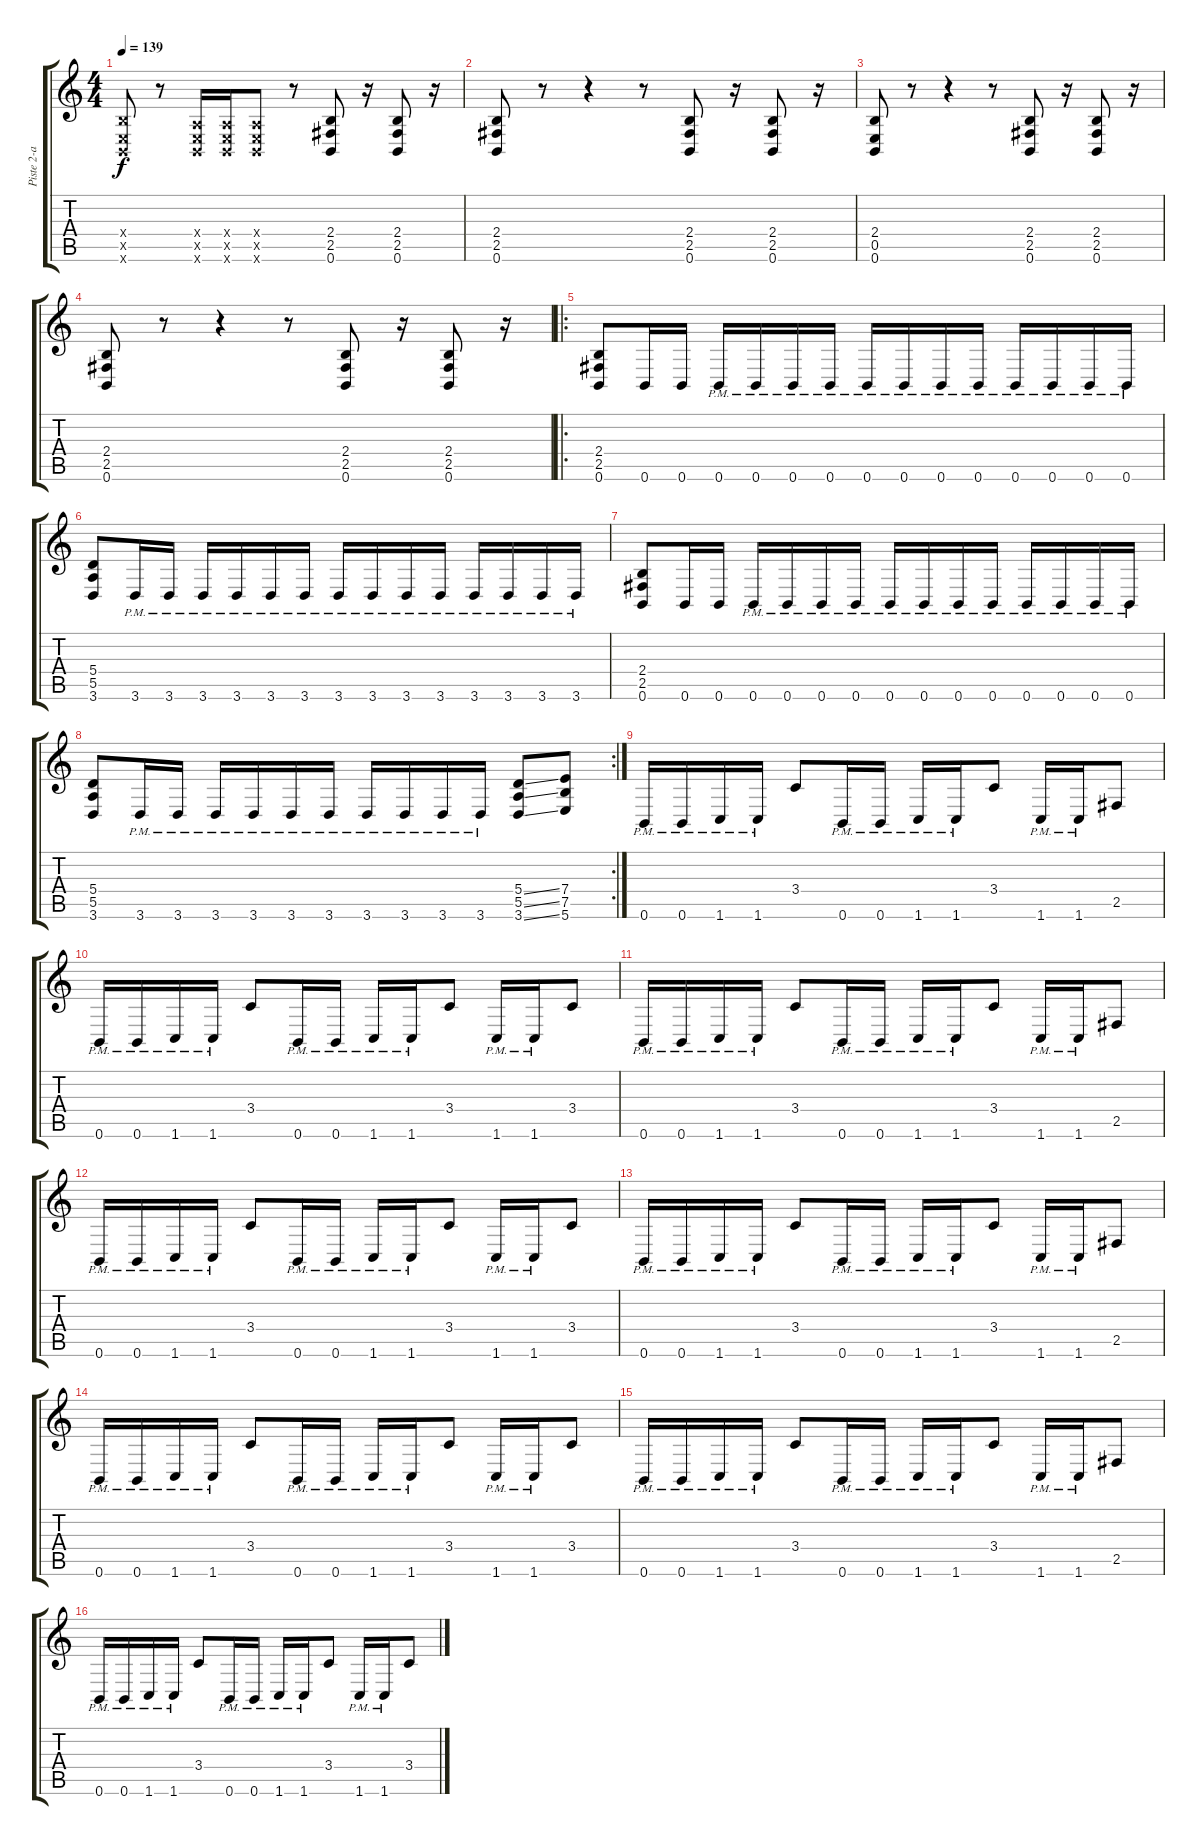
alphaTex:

\track ("Piste 2-a" "Piste 2-a") {instrument distortionguitar}
\staff {score tabs}
\tuning (B3 Gb3 D3 A2 E2 B1) {hide}
\ts (4 4)
\tempo 139
\clef g2
\ks c
(2.4{x} 0.5{x} 0.6{x}).8{dy f volume 13 balance 14} r.8 (0.4{x} 0.5{x} 0.6{x}).16 (0.4{x} 0.5{x} 0.6{x}).16 (0.4{x} 0.5{x} 0.6{x}).8 r.8 (2.4 2.5 0.6).8 r.16 (2.4 2.5 0.6).8 r.16 |
(2.4 2.5 0.6).8 r.8 r.4 r.8 (2.4 2.5 0.6).8 r.16 (2.4 2.5 0.6).8 r.16 |
(2.4 0.5 0.6).8 r.8 r.4 r.8 (2.4 2.5 0.6).8 r.16 (2.4 2.5 0.6).8 r.16 |
(2.4 2.5 0.6).8 r.8 r.4 r.8 (2.4 2.5 0.6).8 r.16 (2.4 2.5 0.6).8 r.16 |
\ro
(2.4 2.5 0.6).8{volume 11 balance 14} 0.6.16 0.6.16 0.6{pm}.16 0.6{pm}.16 0.6{pm}.16 0.6{pm}.16 0.6{pm}.16 0.6{pm}.16 0.6{pm}.16 0.6{pm}.16 0.6{pm}.16 0.6{pm}.16 0.6{pm}.16 0.6{pm}.16 |
(5.4 5.5 3.6).8 3.6{pm}.16 3.6{pm}.16 3.6{pm}.16 3.6{pm}.16 3.6{pm}.16 3.6{pm}.16 3.6{pm}.16 3.6{pm}.16 3.6{pm}.16 3.6{pm}.16 3.6{pm}.16 3.6{pm}.16 3.6{pm}.16 3.6{pm}.16 |
(2.4 2.5 0.6).8 0.6.16 0.6.16 0.6{pm}.16 0.6{pm}.16 0.6{pm}.16 0.6{pm}.16 0.6{pm}.16 0.6{pm}.16 0.6{pm}.16 0.6{pm}.16 0.6{pm}.16 0.6{pm}.16 0.6{pm}.16 0.6{pm}.16 |
\rc 2
(5.4 5.5 3.6).8 3.6{pm}.16 3.6{pm}.16 3.6{pm}.16 3.6{pm}.16 3.6{pm}.16 3.6{pm}.16 3.6{pm}.16 3.6{pm}.16 3.6{pm}.16 3.6{pm}.16 (5.4{ss} 5.5{ss} 3.6{ss}).8 (7.4 7.5 5.6).8 |
0.6{pm}.16{volume 9} 0.6{pm}.16 1.6{pm}.16 1.6{pm}.16 3.4.8 0.6{pm}.16 0.6{pm}.16 1.6{pm}.16 1.6{pm}.16 3.4.8 1.6{pm}.16 1.6{pm}.16 2.5.8 |
0.6{pm}.16 0.6{pm}.16 1.6{pm}.16 1.6{pm}.16 3.4.8 0.6{pm}.16 0.6{pm}.16 1.6{pm}.16 1.6{pm}.16 3.4.8 1.6{pm}.16 1.6{pm}.16 3.4.8 |
0.6{pm}.16 0.6{pm}.16 1.6{pm}.16 1.6{pm}.16 3.4.8 0.6{pm}.16 0.6{pm}.16 1.6{pm}.16 1.6{pm}.16 3.4.8 1.6{pm}.16 1.6{pm}.16 2.5.8 |
0.6{pm}.16 0.6{pm}.16 1.6{pm}.16 1.6{pm}.16 3.4.8 0.6{pm}.16 0.6{pm}.16 1.6{pm}.16 1.6{pm}.16 3.4.8 1.6{pm}.16 1.6{pm}.16 3.4.8 |
0.6{pm}.16 0.6{pm}.16 1.6{pm}.16 1.6{pm}.16 3.4.8 0.6{pm}.16 0.6{pm}.16 1.6{pm}.16 1.6{pm}.16 3.4.8 1.6{pm}.16 1.6{pm}.16 2.5.8 |
0.6{pm}.16 0.6{pm}.16 1.6{pm}.16 1.6{pm}.16 3.4.8 0.6{pm}.16 0.6{pm}.16 1.6{pm}.16 1.6{pm}.16 3.4.8 1.6{pm}.16 1.6{pm}.16 3.4.8 |
0.6{pm}.16 0.6{pm}.16 1.6{pm}.16 1.6{pm}.16 3.4.8 0.6{pm}.16 0.6{pm}.16 1.6{pm}.16 1.6{pm}.16 3.4.8 1.6{pm}.16 1.6{pm}.16 2.5.8 |
0.6{pm}.16 0.6{pm}.16 1.6{pm}.16 1.6{pm}.16 3.4.8 0.6{pm}.16 0.6{pm}.16 1.6{pm}.16 1.6{pm}.16 3.4.8 1.6{pm}.16 1.6{pm}.16 3.4.8
